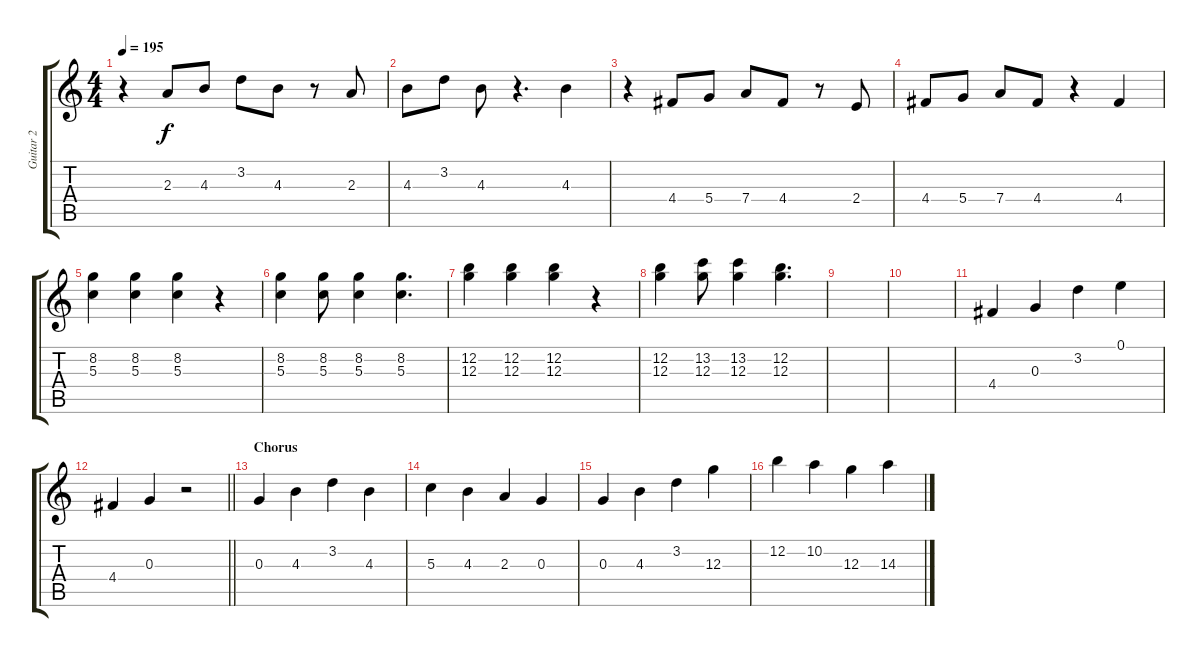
\track ("Guitar 2" "Guitar 2") {instrument overdrivenguitar}
\staff {score tabs}
\tuning (E4 B3 G3 D3 A2 E2) {hide}
\ts (4 4)
\tempo 195
\clef g2
\ks c
r.4{dy f} 2.3.8 4.3.8 3.2.8 4.3.8 r.8 2.3.8 |
4.3.8 3.2.8 4.3.8 r.4{d} 4.3.4 |
r.4 4.4.8 5.4.8 7.4.8 4.4.8 r.8 2.4.8 |
4.4.8 5.4.8 7.4.8 4.4.8 r.4 4.4.4 |
(8.2 5.3).4 (8.2 5.3).4 (8.2 5.3).4 r.4 |
(8.2 5.3).4 (8.2 5.3).8 (8.2 5.3).4 (8.2 5.3).4{d} |
(12.2 12.3).4 (12.2 12.3).4 (12.2 12.3).4 r.4 |
(12.2 12.3).4 (13.2 12.3).8 (13.2 12.3).4 (12.2 12.3).4{d} |
|
|
4.4.4 0.3.4 3.2.4 0.1.4 |
\barLineRight lightlight
4.4.4 0.3.4 r.2 |
\section ("" "Chorus")
0.3.4 4.3.4 3.2.4 4.3.4 |
5.3.4 4.3.4 2.3.4 0.3.4 |
0.3.4 4.3.4 3.2.4 12.3.4 |
12.2.4 10.2.4 12.3.4 14.3.4
